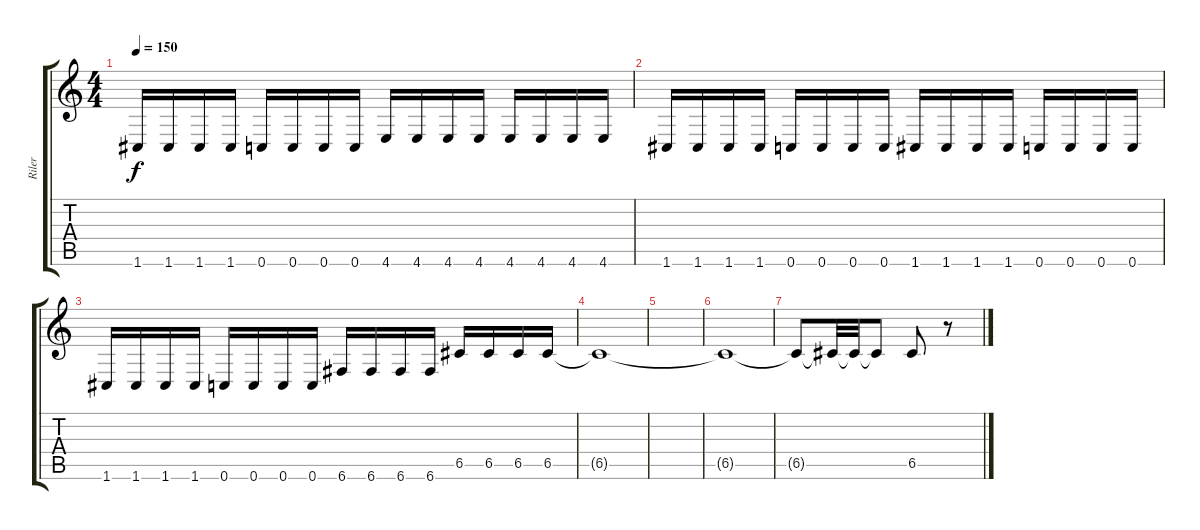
\track ("Riler" "Riler") {instrument distortionguitar}
\staff {score tabs}
\tuning (D4 A3 F3 C3 G2 C2) {hide}
\ts (4 4)
\tempo 150
\clef g2
\ks c
1.6.16{dy f} 1.6.16 1.6.16 1.6.16 0.6.16 0.6.16 0.6.16 0.6.16 4.6.16 4.6.16 4.6.16 4.6.16 4.6.16 4.6.16 4.6.16 4.6.16 |
1.6.16 1.6.16 1.6.16 1.6.16 0.6.16 0.6.16 0.6.16 0.6.16 1.6.16 1.6.16 1.6.16 1.6.16 0.6.16 0.6.16 0.6.16 0.6.16 |
1.6.16 1.6.16 1.6.16 1.6.16 0.6.16 0.6.16 0.6.16 0.6.16 6.6.16 6.6.16 6.6.16 6.6.16 6.5.16 6.5.16 6.5.16 6.5.16 |
6.5{t}.1 |
|
6.5{t}.1 |
6.5{t}.8 6.5{t}.32 6.5{t}.32 6.5{t}.8 6.5.8 r.8
